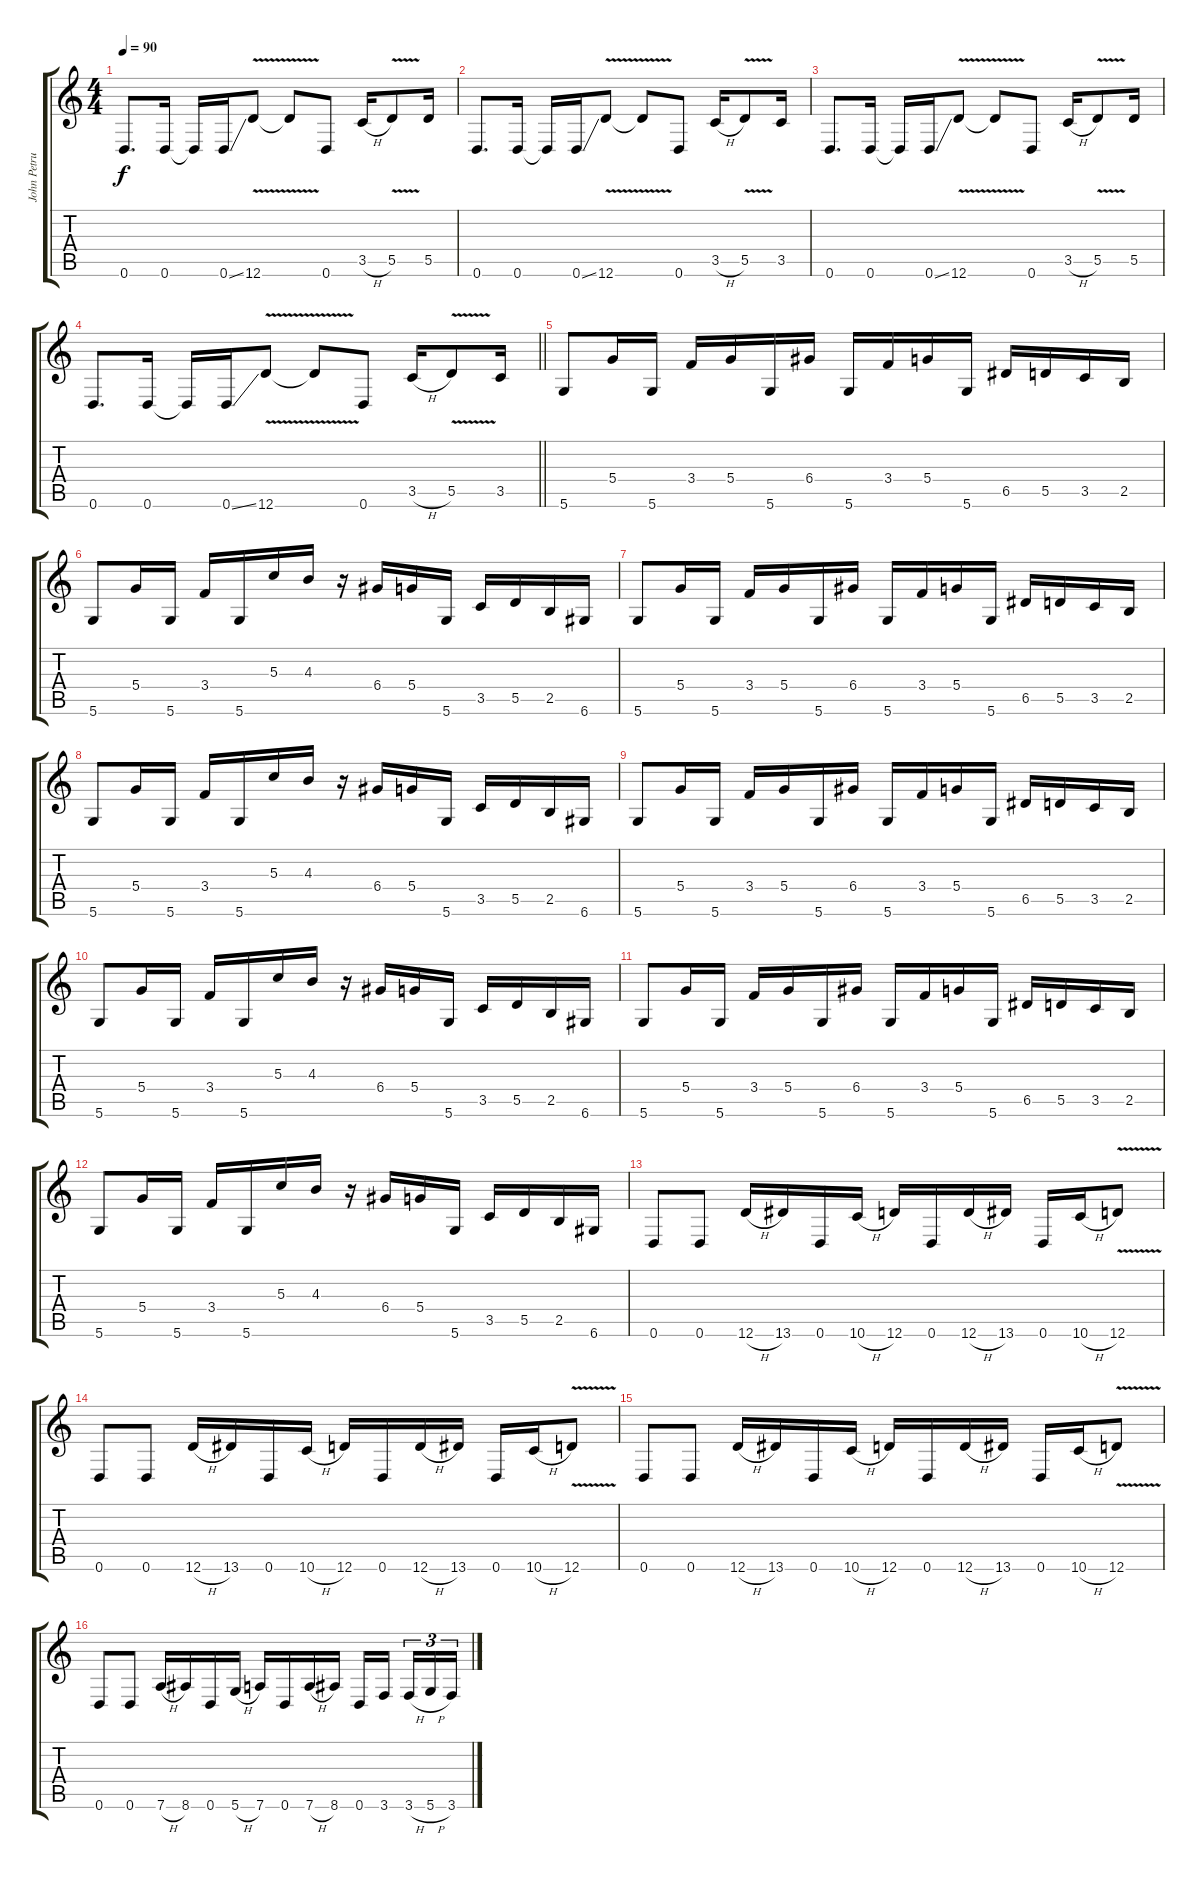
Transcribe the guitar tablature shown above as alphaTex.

\track ("John Petrucci" "John Petru") {instrument acousticguitarsteel}
\staff {score tabs}
\tuning (E4 B3 G3 D3 A2 D2) {hide}
\ts (4 4)
\tempo 90
\clef g2
\ks c
0.6.8{d dy f} 0.6.16 0.6{t}.16 0.6{ss}.16 12.6{v}.8 12.6{t}.8 0.6.8 3.5{h}.16 5.5{v}.8 5.5.16 |
0.6.8{d} 0.6.16 0.6{t}.16 0.6{ss}.16 12.6{v}.8 12.6{t}.8 0.6.8 3.5{h}.16 5.5{v}.8 3.5.16 |
0.6.8{d} 0.6.16 0.6{t}.16 0.6{ss}.16 12.6{v}.8 12.6{t}.8 0.6.8 3.5{h}.16 5.5{v}.8 5.5.16 |
\barLineRight lightlight
0.6.8{d} 0.6.16 0.6{t}.16 0.6{ss}.16 12.6{v}.8 12.6{t}.8 0.6.8 3.5{h}.16 5.5{v}.8 3.5.16 |
5.6.8{instrument distortionguitar} 5.4.16 5.6.16 3.4.16 5.4.16 5.6.16 6.4.16 5.6.16 3.4.16 5.4.16 5.6.16 6.5.16 5.5.16 3.5.16 2.5.16 |
5.6.8 5.4.16 5.6.16 3.4.16 5.6.16 5.3.16 4.3.16 r.16 6.4.16 5.4.16 5.6.16 3.5.16 5.5.16 2.5.16 6.6.16 |
5.6.8 5.4.16 5.6.16 3.4.16 5.4.16 5.6.16 6.4.16 5.6.16 3.4.16 5.4.16 5.6.16 6.5.16 5.5.16 3.5.16 2.5.16 |
5.6.8 5.4.16 5.6.16 3.4.16 5.6.16 5.3.16 4.3.16 r.16 6.4.16 5.4.16 5.6.16 3.5.16 5.5.16 2.5.16 6.6.16 |
5.6.8 5.4.16 5.6.16 3.4.16 5.4.16 5.6.16 6.4.16 5.6.16 3.4.16 5.4.16 5.6.16 6.5.16 5.5.16 3.5.16 2.5.16 |
5.6.8 5.4.16 5.6.16 3.4.16 5.6.16 5.3.16 4.3.16 r.16 6.4.16 5.4.16 5.6.16 3.5.16 5.5.16 2.5.16 6.6.16 |
5.6.8 5.4.16 5.6.16 3.4.16 5.4.16 5.6.16 6.4.16 5.6.16 3.4.16 5.4.16 5.6.16 6.5.16 5.5.16 3.5.16 2.5.16 |
5.6.8 5.4.16 5.6.16 3.4.16 5.6.16 5.3.16 4.3.16 r.16 6.4.16 5.4.16 5.6.16 3.5.16 5.5.16 2.5.16 6.6.16 |
0.6.8 0.6.8 12.6{h}.16 13.6.16 0.6.16 10.6{h}.16 12.6.16 0.6.16 12.6{h}.16 13.6.16 0.6.16 10.6{h}.16 12.6{v}.8 |
0.6.8 0.6.8 12.6{h}.16 13.6.16 0.6.16 10.6{h}.16 12.6.16 0.6.16 12.6{h}.16 13.6.16 0.6.16 10.6{h}.16 12.6{v}.8 |
0.6.8 0.6.8 12.6{h}.16 13.6.16 0.6.16 10.6{h}.16 12.6.16 0.6.16 12.6{h}.16 13.6.16 0.6.16 10.6{h}.16 12.6{v}.8 |
0.6.8 0.6.8 7.6{h}.16 8.6.16 0.6.16 5.6{h}.16 7.6.16 0.6.16 7.6{h}.16 8.6.16 0.6.16 3.6.16{beam splitsecondary} 3.6{h}.16{tu (3 2)} 5.6{h}.16{tu (3 2)} 3.6.16{tu (3 2)}
